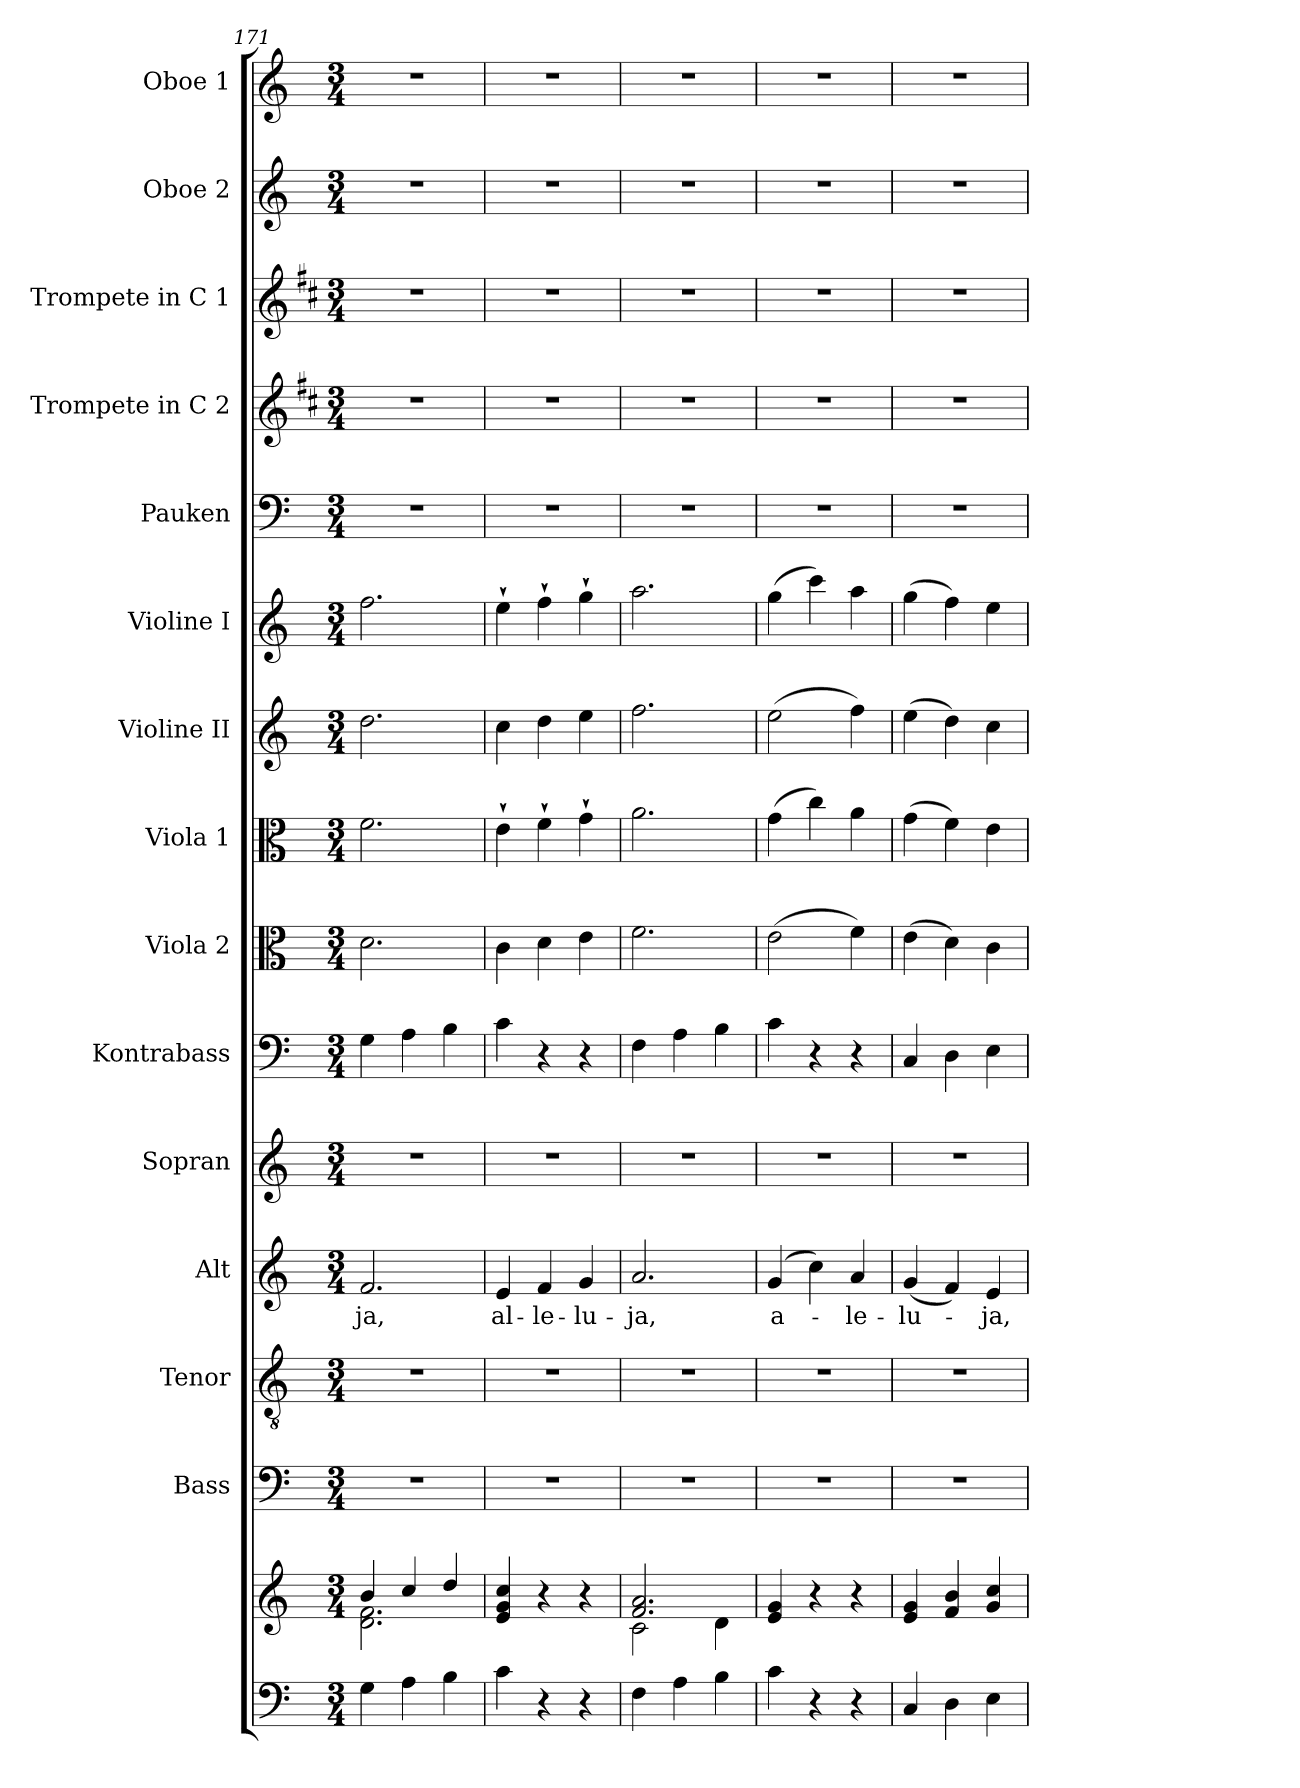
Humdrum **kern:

**kern	**kern	**kern	**kern	**kern	**text	**kern	**kern	**kern	**kern	**kern	**kern	**kern	**kern	**kern	**kern	**kern
*part15	*part15	*part14	*part13	*part12	*part12	*part11	*part10	*part9	*part8	*part7	*part6	*part5	*part4	*part3	*part2	*part1
*staff16	*staff15	*staff14	*staff13	*staff12	*staff12	*staff11	*staff10	*staff9	*staff8	*staff7	*staff6	*staff5	*staff4	*staff3	*staff2	*staff1
*	*	*I"Bass	*I"Tenor	*I"Alt	*	*I"Sopran	*I"Kontrabass	*I"Viola 2	*I"Viola 1	*I"Violine II	*I"Violine I	*I"Pauken	*I"Trompete in C 2	*I"Trompete in C 1	*I"Oboe 2	*I"Oboe 1
*	*	*I'B.	*I'T.	*I'A.	*	*I'S.	*I'Kb.	*I'Vla. 2	*I'Vla. 1	*I'Vl. II	*I'Vl. I	*I'Pauk.	*I'Trp. C 2	*I'Trp. C 1	*I'Ob. 2	*I'Ob. 1
!!LO:PB:g=z
*clefF4	*clefG2	*clefF4	*clefGv2	*clefG2	*	*clefG2	*clefF4	*clefC3	*clefC3	*clefG2	*clefG2	*clefF4	*clefG2	*clefG2	*clefG2	*clefG2
*	*	*	*	*	*	*	*ITrd7c12	*	*	*	*	*	*ITrd1c2	*ITrd1c2	*	*
*k[]	*k[]	*k[]	*k[]	*k[]	*	*k[]	*k[]	*k[]	*k[]	*k[]	*k[]	*k[]	*k[]	*k[]	*k[]	*k[]
*C:	*C:	*C:	*C:	*C:	*	*C:	*C:	*C:	*C:	*C:	*C:	*C:	*C:	*C:	*C:	*C:
*M3/4	*M3/4	*M3/4	*M3/4	*M3/4	*	*M3/4	*M3/4	*M3/4	*M3/4	*M3/4	*M3/4	*M3/4	*M3/4	*M3/4	*M3/4	*M3/4
=171	=171	=171	=171	=171	=171	=171	=171	=171	=171	=171	=171	=171	=171	=171	=171	=171
*	*^	*	*	*	*	*	*	*	*	*	*	*	*	*	*	*
!	!	!	!	!	!	!LO:LY:b	!	!	!	!	!	!	!	!	!	!	!
4G\	4b/	2.d\ 2.f\	2.r	2.r	2.f/	-ja,	2.r	4GG\	2.d\	2.f\	2.dd\	2.ff\	2.r	2.r	2.r	2.r	2.r
4A\	4cc/	.	.	.	.	.	.	4AA\	.	.	.	.	.	.	.	.	.
4B\	4dd/	.	.	.	.	.	.	4BB\	.	.	.	.	.	.	.	.	.
*	*v	*v	*	*	*	*	*	*	*	*	*	*	*	*	*	*	*
=172	=172	=172	=172	=172	=172	=172	=172	=172	=172	=172	=172	=172	=172	=172	=172	=172
!	!	!	!	!	!LO:LY:b	!	!	!	!	!	!	!	!	!	!	!
4c\	4e/ 4g/ 4cc/	2.r	2.r	4e/	al-	2.r	4C\	4c\	4e`>\	4cc\	4ee`>\	2.r	2.r	2.r	2.r	2.r
!	!	!	!	!	!LO:LY:b	!	!	!	!	!	!	!	!	!	!	!
4r	4r	.	.	4f/	-le-	.	4r	4d\	4f`>\	4dd\	4ff`>\	.	.	.	.	.
!	!	!	!	!	!LO:LY:b	!	!	!	!	!	!	!	!	!	!	!
4r	4r	.	.	4g/	-lu-	.	4r	4e\	4g`>\	4ee\	4gg`>\	.	.	.	.	.
=173	=173	=173	=173	=173	=173	=173	=173	=173	=173	=173	=173	=173	=173	=173	=173	=173
*	*^	*	*	*	*	*	*	*	*	*	*	*	*	*	*	*
!	!	!	!	!	!	!LO:LY:b	!	!	!	!	!	!	!	!	!	!	!
4F\	2.f/ 2.a/	2c\	2.r	2.r	2.a/	-ja,	2.r	4FF\	2.f\	2.a\	2.ff\	2.aa\	2.r	2.r	2.r	2.r	2.r
4A\	.	.	.	.	.	.	.	4AA\	.	.	.	.	.	.	.	.	.
4B\	.	4d\	.	.	.	.	.	4BB\	.	.	.	.	.	.	.	.	.
=174	=174	=174	=174	=174	=174	=174	=174	=174	=174	=174	=174	=174	=174	=174	=174	=174	=174
!	!	!	!	!	!	!LO:LY:b	!	!	!	!	!	!	!	!	!	!	!
*	*v	*v	*	*	*	*	*	*	*	*	*	*	*	*	*	*	*
4c\	4e/ 4g/	2.r	2.r	(4g/	a-	2.r	4C\	(>2e\	(>4g\	(>2ee\	(>4gg\	2.r	2.r	2.r	2.r	2.r
4r	4r	.	.	4cc\)	.	.	4r	.	4cc\)	.	4ccc\)	.	.	.	.	.
!	!	!	!	!	!LO:LY:b	!	!	!	!	!	!	!	!	!	!	!
4r	4r	.	.	4a/	-le-	.	4r	4f\)	4a\	4ff\)	4aa\	.	.	.	.	.
=175	=175	=175	=175	=175	=175	=175	=175	=175	=175	=175	=175	=175	=175	=175	=175	=175
!	!	!	!	!	!LO:LY:b	!	!	!	!	!	!	!	!	!	!	!
4C/	4e/ 4g/	2.r	2.r	(<4g/	-lu-	2.r	4CC/	(>4e\	(>4g\	(>4ee\	(>4gg\	2.r	2.r	2.r	2.r	2.r
4D\	4f/ 4b/	.	.	4f/)	.	.	4DD\	4d\)	4f\)	4dd\)	4ff\)	.	.	.	.	.
!	!	!	!	!	!LO:LY:b	!	!	!	!	!	!	!	!	!	!	!
4E\	4g/ 4cc/	.	.	4e/	-ja,	.	4EE\	4c\	4e\	4cc\	4ee\	.	.	.	.	.
=	=	=	=	=	=	=	=	=	=	=	=	=	=	=	=	=
*-	*-	*-	*-	*-	*-	*-	*-	*-	*-	*-	*-	*-	*-	*-	*-	*-
